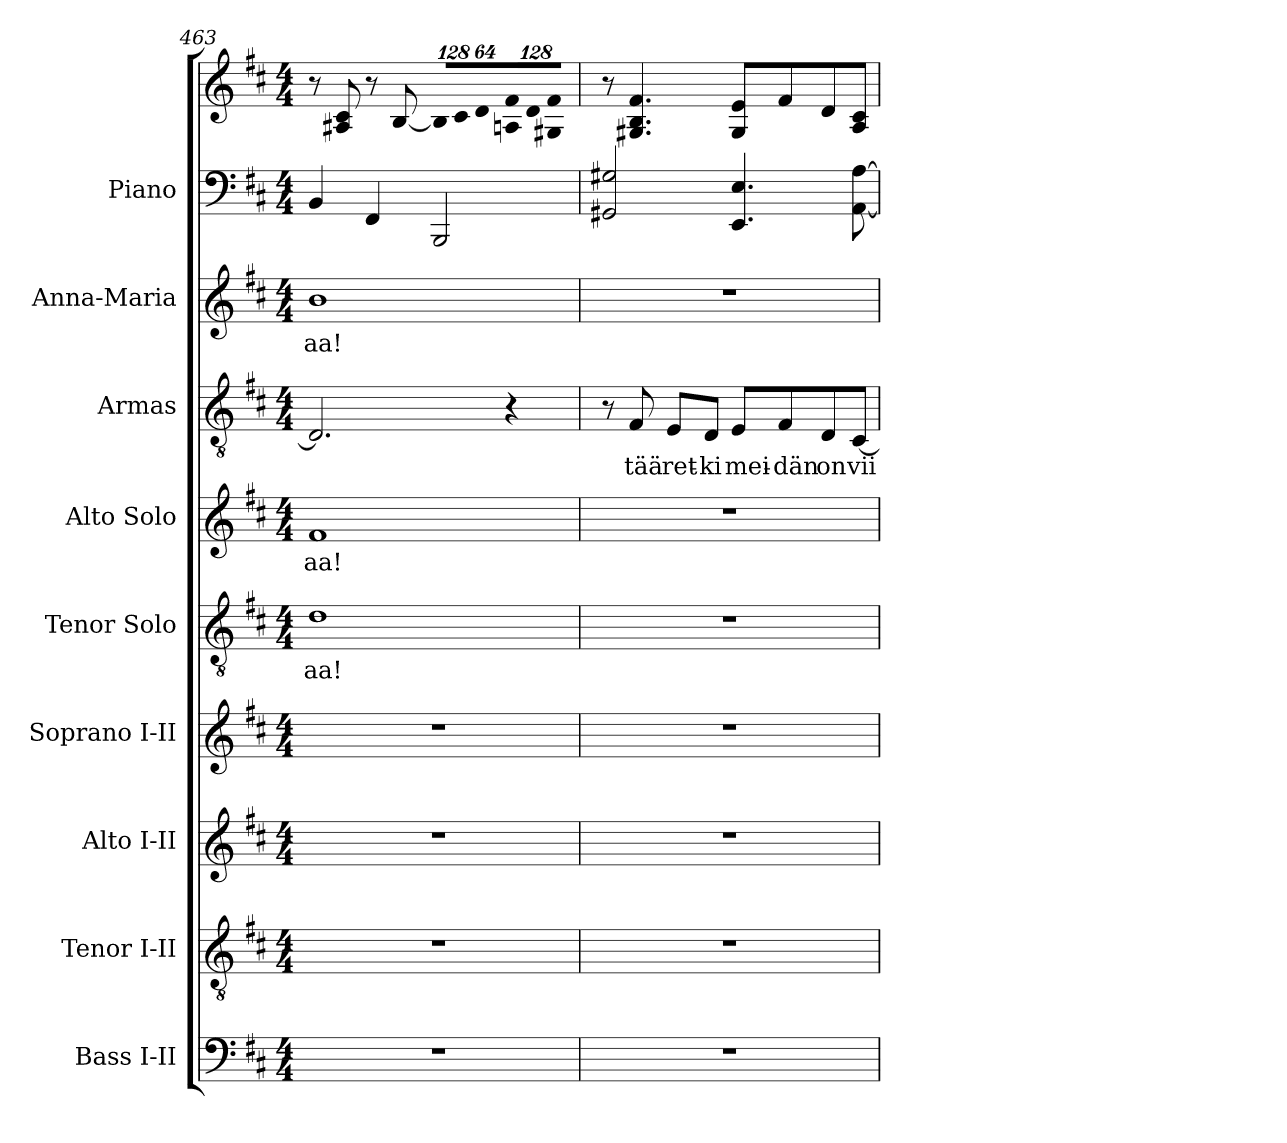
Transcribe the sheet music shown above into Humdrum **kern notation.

**kern	**kern	**kern	**kern	**kern	**text	**kern	**text	**kern	**text	**kern	**text	**kern	**kern
*part9	*part8	*part7	*part6	*part5	*part5	*part4	*part4	*part3	*part3	*part2	*part2	*part1	*part1
*staff10	*staff9	*staff8	*staff7	*staff6	*staff6	*staff5	*staff5	*staff4	*staff4	*staff3	*staff3	*staff2	*staff1
*I"Bass I-II	*I"Tenor I-II	*I"Alto I-II	*I"Soprano I-II	*I"Tenor Solo	*	*I"Alto Solo	*	*I"Armas	*	*I"Anna-Maria	*	*I"Piano	*
*I'B.	*I'T.	*I'A.	*I'S.	*I'T. Solo	*	*I'A. Solo	*	*I'Armas	*	*I'A-M	*	*I'Pno.	*
*clefF4	*clefGv2	*clefG2	*clefG2	*clefGv2	*	*clefG2	*	*clefGv2	*	*clefG2	*	*clefF4	*clefG2
*	*ITrd7c12	*	*	*ITrd7c12	*	*	*	*ITrd7c12	*	*	*	*	*
*k[f#c#]	*k[f#c#]	*k[f#c#]	*k[f#c#]	*k[f#c#]	*	*k[f#c#]	*	*k[f#c#]	*	*k[f#c#]	*	*k[f#c#]	*k[f#c#]
*D:	*D:	*D:	*D:	*D:	*	*D:	*	*D:	*	*D:	*	*D:	*D:
*M4/4	*M4/4	*M4/4	*M4/4	*M4/4	*	*M4/4	*	*M4/4	*	*M4/4	*	*M4/4	*M4/4
=463	=463	=463	=463	=463	=463	=463	=463	=463	=463	=463	=463	=463	=463
!	!	!	!	!	!LO:LY:b:color=#000000	!	!	!	!	!	!	!	!
!	!	!	!	!	!	!	!LO:LY:b:color=#000000	!	!	!	!	!	!
!	!	!	!	!	!	!	!	!	!	!	!LO:LY:b:color=#000000	!	!
1r	1r	1r	1r	1Di	-aa!	1f#i	-aa!	2.DDi/]	.	1bi	-aa!	4BBi/	8r
.	.	.	.	.	.	.	.	.	.	.	.	.	8A#Xi/ 8c#i
.	.	.	.	.	.	.	.	.	.	.	.	4FF#i/	8r
.	.	.	.	.	.	.	.	.	.	.	.	.	[<8Bi/
*	*	*	*	*	*	*	*	*	*	*	*	*	*Xbrackettup
!	!	!	!	!	!	!	!	!	!	!	!	!	!LO:N:vis=8
.	.	.	.	.	.	.	.	.	.	.	.	2BBBi/	1024%85Bi/L]
!	!	!	!	!	!	!	!	!	!	!	!	!	!LO:N:vis=8
.	.	.	.	.	.	.	.	.	.	.	.	.	1024%85c#i/
!	!	!	!	!	!	!	!	!	!	!	!	!	!LO:N:vis=8
.	.	.	.	.	.	.	.	.	.	.	.	.	512%43di/J
!	!	!	!	!	!	!	!	!	!	!	!	!	!LO:N:vis=8
.	.	.	.	.	.	.	.	4r	.	.	.	.	1024%85Ani/ 1024%85f#iL
!	!	!	!	!	!	!	!	!	!	!	!	!	!LO:N:vis=8
.	.	.	.	.	.	.	.	.	.	.	.	.	1024%85di/
!	!	!	!	!	!	!	!	!	!	!	!	!	!LO:N:vis=8
.	.	.	.	.	.	.	.	.	.	.	.	.	512%43G#Xi/ 512%43f#iJ
=464	=464	=464	=464	=464	=464	=464	=464	=464	=464	=464	=464	=464	=464
1r	1r	1r	1r	1r	.	1r	.	8r	.	1r	.	2GG#Xi/ 2G#Xi	8r
!	!	!	!	!	!	!	!	!	!LO:LY:b:color=#000000	!	!	!	!
.	.	.	.	.	.	.	.	8FF#i/	tää	.	.	.	4.G#Xi/ 4.Bi 4.f#i
!	!	!	!	!	!	!	!	!	!LO:LY:b:color=#000000	!	!	!	!
.	.	.	.	.	.	.	.	8EEi/L	ret-	.	.	.	.
!	!	!	!	!	!	!	!	!	!LO:LY:b:color=#000000	!	!	!	!
.	.	.	.	.	.	.	.	8DDi/J	-ki	.	.	.	.
!	!	!	!	!	!	!	!	!	!LO:LY:b:color=#000000	!	!	!	!
.	.	.	.	.	.	.	.	8EEi/L	mei-	.	.	4.EEi/ 4.Ei	8G#i/ 8eiL
!	!	!	!	!	!	!	!	!	!LO:LY:b:color=#000000	!	!	!	!
.	.	.	.	.	.	.	.	8FF#i/	-dän	.	.	.	8f#i/
!	!	!	!	!	!	!	!	!	!LO:LY:b:color=#000000	!	!	!	!
.	.	.	.	.	.	.	.	8DDi/	on	.	.	.	8di/
!	!	!	!	!	!	!	!	!	!LO:LY:b:color=#000000	!	!	!	!
.	.	.	.	.	.	.	.	[<8CC#i/J	vii-	.	.	[<8AAi\ [>8Ai	8Ai/ 8c#iJ
=	=	=	=	=	=	=	=	=	=	=	=	=	=
*-	*-	*-	*-	*-	*-	*-	*-	*-	*-	*-	*-	*-	*-
